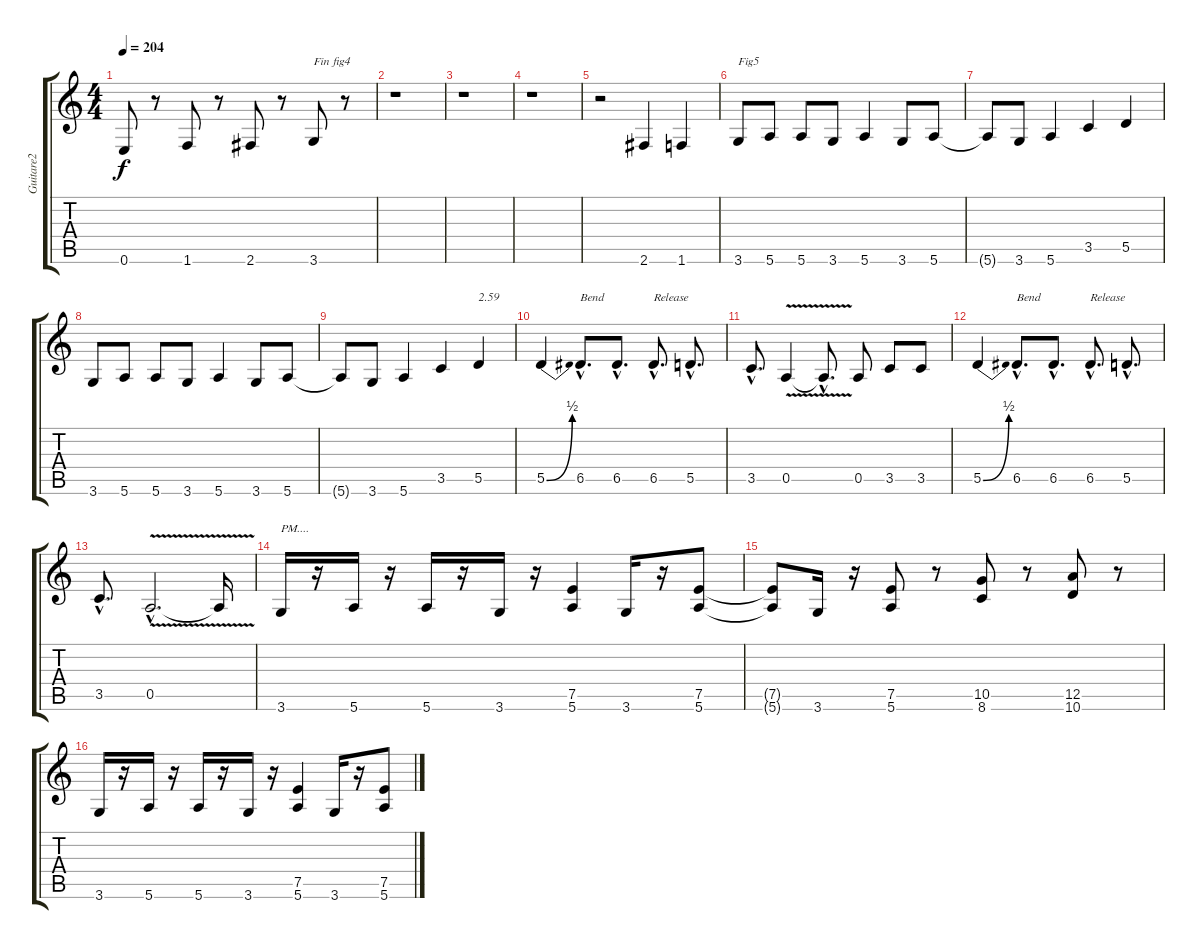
\track ("Guitare2" "Guitare2") {instrument distortionguitar}
\staff {score tabs}
\tuning (E4 B3 G3 D3 A2 E2) {hide}
\ts (4 4)
\tempo 204
\clef g2
\ks c
0.6.8{dy f} r.8 1.6.8 r.8 2.6.8 r.8 3.6.8{txt "Fin fig4"} r.8 |
r.1 |
r.1 |
r.1 |
r.2 2.6.4 1.6.4 |
3.6.8{txt "Fig5"} 5.6.8 5.6.8 3.6.8 5.6.4 3.6.8 5.6.8 |
5.6{t}.8 3.6.8 5.6.4 3.5.4 5.5.4 |
3.6.8 5.6.8 5.6.8 3.6.8 5.6.4 3.6.8 5.6.8 |
5.6{t}.8 3.6.8 5.6.4 3.5.4 5.5.4{txt "2.59"} |
5.5{be (bend 0 0 60 2)}.4 6.5{hac}.8{d txt "Bend"} 6.5{hac}.8{d} 6.5{hac}.8{d txt "Release"} 5.5{hac}.8{d} |
3.5{hac}.8{d} 0.5{v}.4 0.5{hac t}.8{d} 0.5.8 3.5.8 3.5.8 |
5.5{be (bend 0 0 60 2)}.4 6.5{hac}.8{d txt "Bend"} 6.5{hac}.8{d} 6.5{hac}.8{d txt "Release"} 5.5{hac}.8{d} |
3.5{hac}.8{d} 0.5{v hac}.2{d} 0.5{t}.16 |
3.6.16{txt "PM...."} r.16 5.6.16 r.16 5.6.16 r.16 3.6.16 r.16 (7.5 5.6).4 3.6.16 r.16 (7.5 5.6).8 |
(7.5{t} 5.6{t}).8 3.6.16 r.16 (7.5 5.6).8 r.8 (10.5 8.6).8 r.8 (12.5 10.6).8 r.8 |
3.6.16 r.16 5.6.16 r.16 5.6.16 r.16 3.6.16 r.16 (7.5 5.6).4 3.6.16 r.16 (7.5 5.6).8
